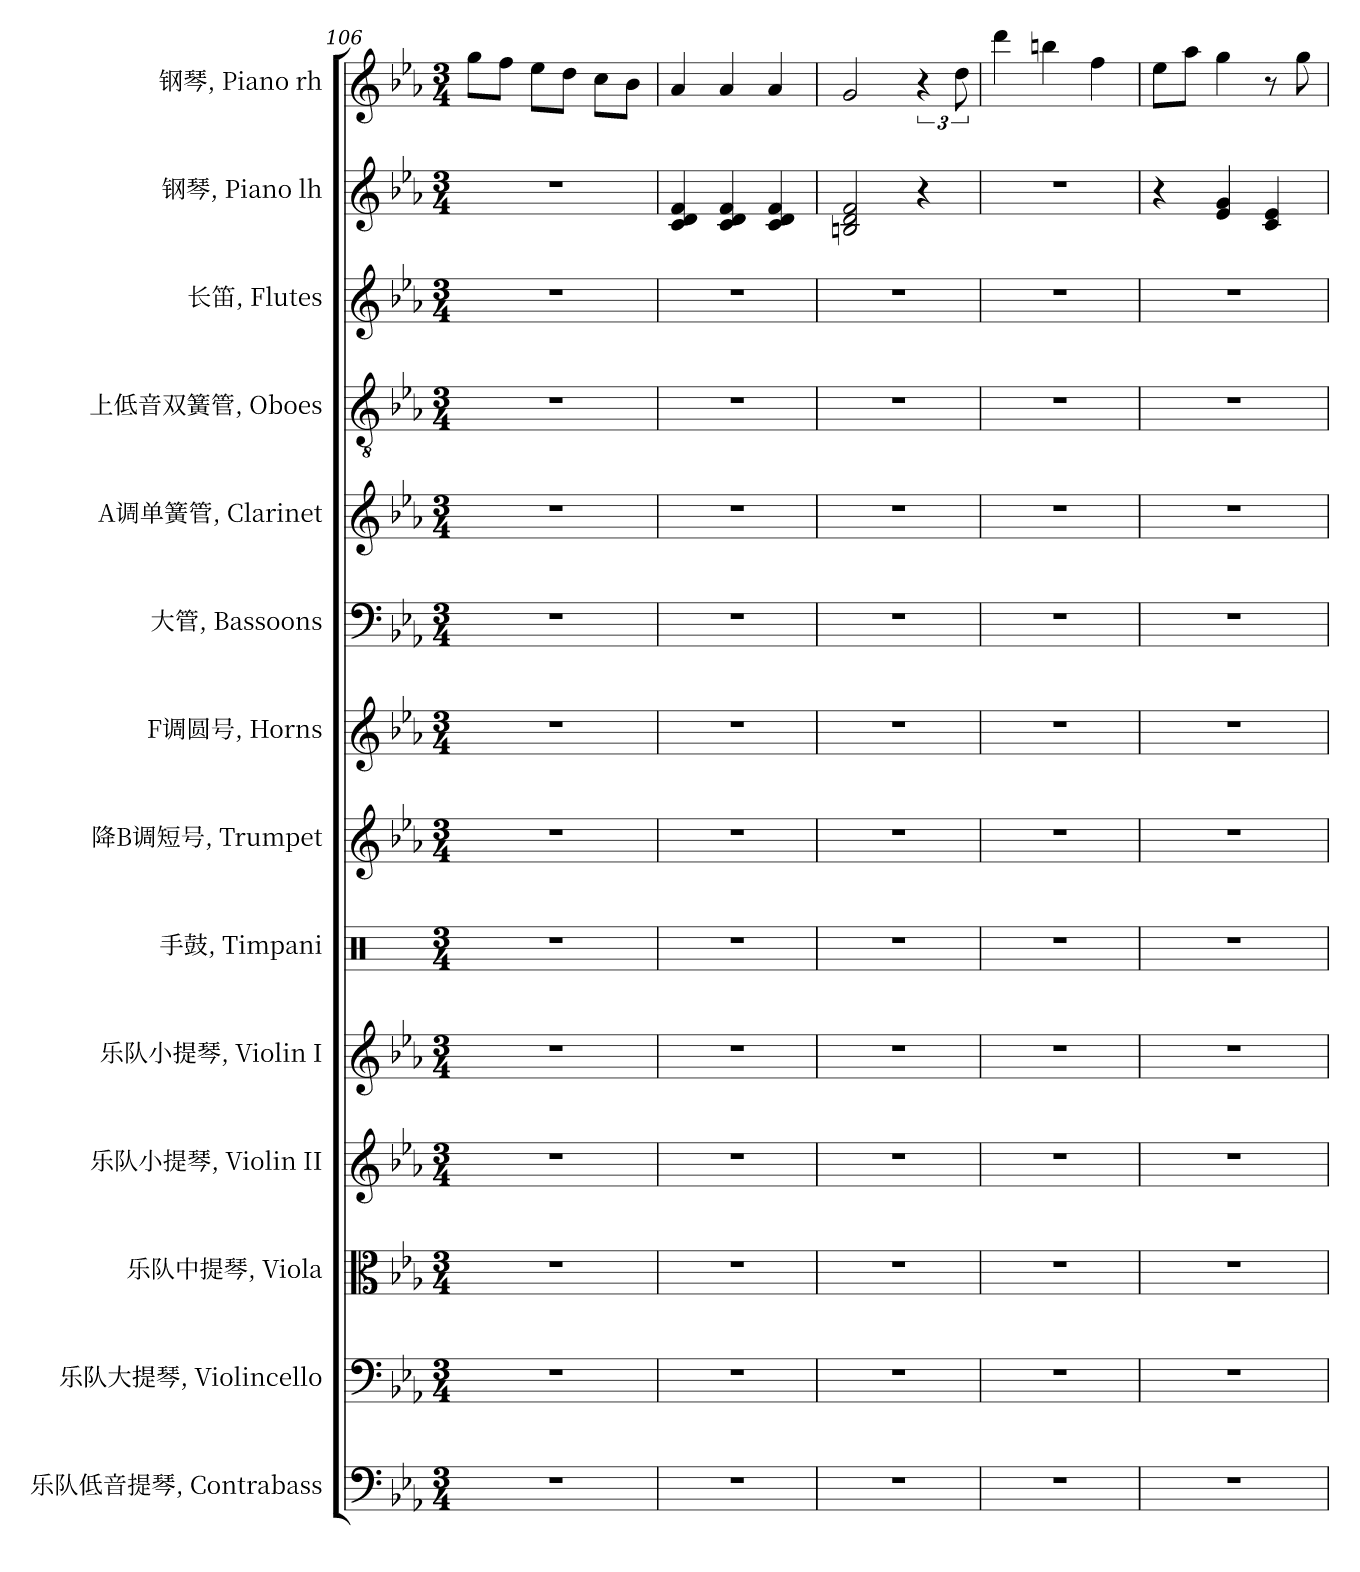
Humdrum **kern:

**kern	**kern	**kern	**kern	**kern	**kern	**kern	**kern	**kern	**kern	**kern	**kern	**kern	**kern
*part14	*part13	*part12	*part11	*part10	*part9	*part8	*part7	*part6	*part5	*part4	*part3	*part2	*part1
*staff14	*staff13	*staff12	*staff11	*staff10	*staff9	*staff8	*staff7	*staff6	*staff5	*staff4	*staff3	*staff2	*staff1
*I"乐队低音提琴, Contrabass	*I"乐队大提琴, Violincello	*I"乐队中提琴, Viola	*I"乐队小提琴, Violin II	*I"乐队小提琴, Violin I	*I"手鼓, Timpani	*I"降B调短号, Trumpet	*I"F调圆号, Horns	*I"大管, Bassoons	*I"A调单簧管, Clarinet	*I"上低音双簧管, Oboes	*I"长笛, Flutes	*I"钢琴, Piano lh	*I"钢琴, Piano rh
*I'Cbs.	*	*	*	*	*	*	*I'F Hn.	*I'Bsn.	*I'A Cl.	*	*I'Fl.	*I'Pno.	*I'Pno.
*clefF4	*clefF4	*clefC3	*clefG2	*clefG2	*clefX	*clefG2	*clefG2	*clefF4	*clefG2	*clefGv2	*clefG2	*clefG2	*clefG2
*ITrd7c12	*	*	*	*	*	*ITrd1c2	*ITrd4c7	*	*ITrd2c3	*	*	*	*
*k[b-e-a-]	*k[b-e-a-]	*k[b-e-a-]	*k[b-e-a-]	*k[b-e-a-]	*k[]	*k[b-e-a-d-g-]	*k[b-e-a-d-]	*k[b-e-a-]	*k[]	*k[b-e-a-]	*k[b-e-a-]	*k[b-e-a-]	*k[b-e-a-]
*M3/4	*M3/4	*M3/4	*M3/4	*M3/4	*M3/4	*M3/4	*M3/4	*M3/4	*M3/4	*M3/4	*M3/4	*M3/4	*M3/4
*MM130	*MM130	*MM130	*MM130	*MM130	*MM130	*MM130	*MM130	*MM130	*MM130	*MM130	*MM130	*MM130	*MM130
=106	=106	=106	=106	=106	=106	=106	=106	=106	=106	=106	=106	=106	=106
2.r	2.r	2.r	2.r	2.r	2.r	2.r	2.r	2.r	2.r	2.r	2.r	2.r	8gg\L
*	*	*	*	*	*	*	*	*	*	*	*	*	*MM135
.	.	.	.	.	.	.	.	.	.	.	.	.	8ff\J
*	*	*	*	*	*	*	*	*	*	*	*	*	*MM140
.	.	.	.	.	.	.	.	.	.	.	.	.	8ee-\L
.	.	.	.	.	.	.	.	.	.	.	.	.	8dd\J
.	.	.	.	.	.	.	.	.	.	.	.	.	8cc\L
.	.	.	.	.	.	.	.	.	.	.	.	.	8b-\J
!!LO:PB:g=z
=107	=107	=107	=107	=107	=107	=107	=107	=107	=107	=107	=107	=107	=107
*	*	*	*	*	*	*	*	*	*	*	*	*	*MM120
2.r	2.r	2.r	2.r	2.r	2.r	2.r	2.r	2.r	2.r	2.r	2.r	4c/ 4d/ 4f/	4a-/
*	*	*	*	*	*	*	*	*	*	*	*	*	*MM110
.	.	.	.	.	.	.	.	.	.	.	.	4c/ 4d/ 4f/	4a-/
*	*	*	*	*	*	*	*	*	*	*	*	*	*MM100
.	.	.	.	.	.	.	.	.	.	.	.	4c/ 4d/ 4f/	4a-/
=108	=108	=108	=108	=108	=108	=108	=108	=108	=108	=108	=108	=108	=108
*	*	*	*	*	*	*	*	*	*	*	*	*	*MM90
2.r	2.r	2.r	2.r	2.r	2.r	2.r	2.r	2.r	2.r	2.r	2.r	2Bn/ 2d/ 2f/	2g/
.	.	.	.	.	.	.	.	.	.	.	.	4r	6r
.	.	.	.	.	.	.	.	.	.	.	.	.	12dd\
=109	=109	=109	=109	=109	=109	=109	=109	=109	=109	=109	=109	=109	=109
2.r	2.r	2.r	2.r	2.r	2.r	2.r	2.r	2.r	2.r	2.r	2.r	2.r	4ddd\
.	.	.	.	.	.	.	.	.	.	.	.	.	4bbn\
.	.	.	.	.	.	.	.	.	.	.	.	.	4ff\
=110	=110	=110	=110	=110	=110	=110	=110	=110	=110	=110	=110	=110	=110
2.r	2.r	2.r	2.r	2.r	2.r	2.r	2.r	2.r	2.r	2.r	2.r	4r	8ee-\L
.	.	.	.	.	.	.	.	.	.	.	.	.	8aa-\J
.	.	.	.	.	.	.	.	.	.	.	.	4e-/ 4g/	4gg\
.	.	.	.	.	.	.	.	.	.	.	.	4c/ 4e-/	8r
.	.	.	.	.	.	.	.	.	.	.	.	.	8gg\
=	=	=	=	=	=	=	=	=	=	=	=	=	=
*-	*-	*-	*-	*-	*-	*-	*-	*-	*-	*-	*-	*-	*-
